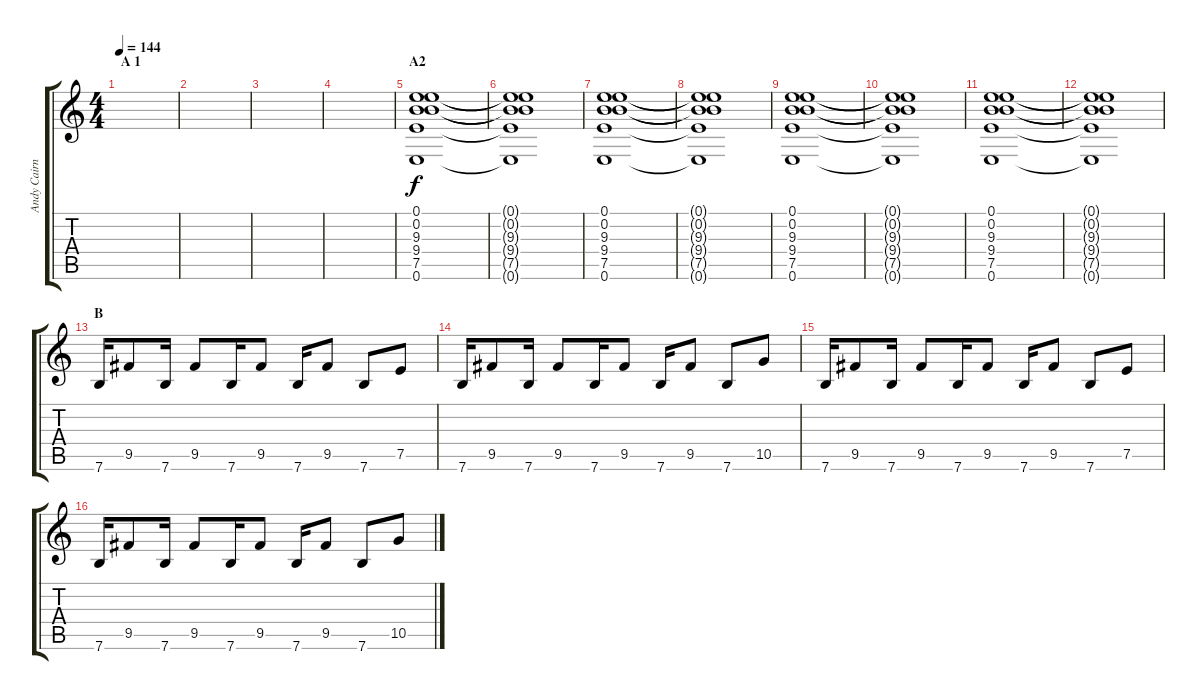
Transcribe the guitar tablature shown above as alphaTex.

\track ("Andy Cairns" "Andy Cairn") {instrument distortionguitar}
\staff {score tabs}
\tuning (E4 B3 G3 D3 A2 E2) {hide}
\ts (4 4)
\section ("" "A 1")
\tempo 144
\clef g2
\ks c
|
|
|
|
\section ("" "A2")
(0.1 0.2 9.3 9.4 7.5 0.6).1 |
(0.1{t} 0.2{t} 9.3{t} 9.4{t} 7.5{t} 0.6{t}).1 |
(0.1 0.2 9.3 9.4 7.5 0.6).1 |
(0.1{t} 0.2{t} 9.3{t} 9.4{t} 7.5{t} 0.6{t}).1 |
(0.1 0.2 9.3 9.4 7.5 0.6).1 |
(0.1{t} 0.2{t} 9.3{t} 9.4{t} 7.5{t} 0.6{t}).1 |
(0.1 0.2 9.3 9.4 7.5 0.6).1 |
(0.1{t} 0.2{t} 9.3{t} 9.4{t} 7.5{t} 0.6{t}).1 |
\section ("" "B")
7.6.16 9.5.8 7.6.16 9.5.8 7.6.16 9.5.8 7.6.16 9.5.8 7.6.8 7.5.8 |
7.6.16 9.5.8 7.6.16 9.5.8 7.6.16 9.5.8 7.6.16 9.5.8 7.6.8 10.5.8 |
7.6.16 9.5.8 7.6.16 9.5.8 7.6.16 9.5.8 7.6.16 9.5.8 7.6.8 7.5.8 |
7.6.16 9.5.8 7.6.16 9.5.8 7.6.16 9.5.8 7.6.16 9.5.8 7.6.8 10.5.8
